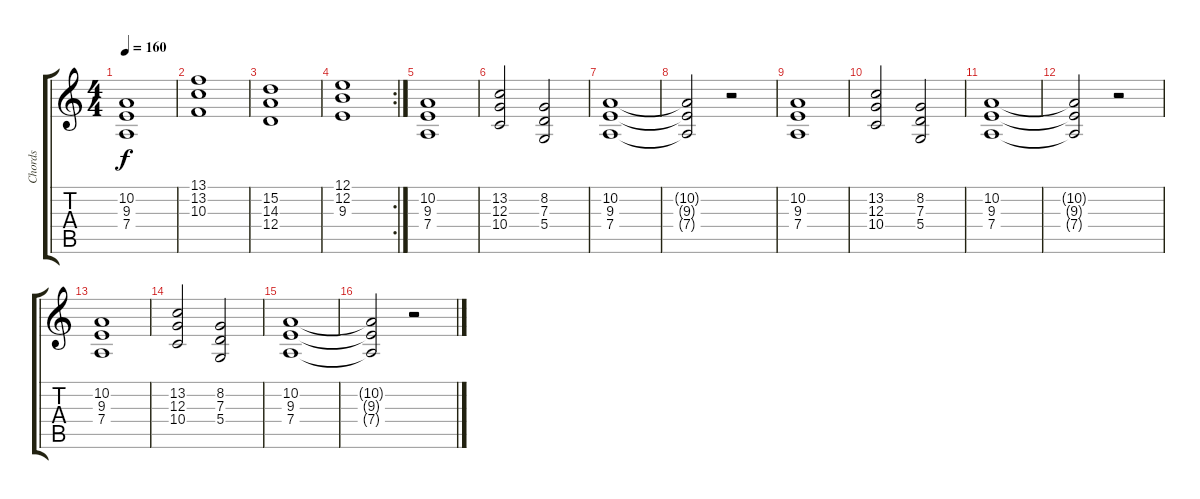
\track ("Chords" "Chords") {instrument choiraahs}
\staff {score tabs}
\tuning (E4 B3 G3 D3 A2 E2) {hide}
\ts (4 4)
\tempo 160
\clef g2
\ks c
(10.2 9.3 7.4).1{dy f} |
(13.1 13.2 10.3).1 |
(15.2 14.3 12.4).1 |
\rc 2
(12.1 12.2 9.3).1 |
(10.2 9.3 7.4).1 |
(13.2 12.3 10.4).2 (8.2 7.3 5.4).2 |
(10.2 9.3 7.4).1 |
(10.2{t} 9.3{t} 7.4{t}).2 r.2 |
(10.2 9.3 7.4).1 |
(13.2 12.3 10.4).2 (8.2 7.3 5.4).2 |
(10.2 9.3 7.4).1 |
(10.2{t} 9.3{t} 7.4{t}).2 r.2 |
(10.2 9.3 7.4).1 |
(13.2 12.3 10.4).2 (8.2 7.3 5.4).2 |
(10.2 9.3 7.4).1 |
(10.2{t} 9.3{t} 7.4{t}).2 r.2
